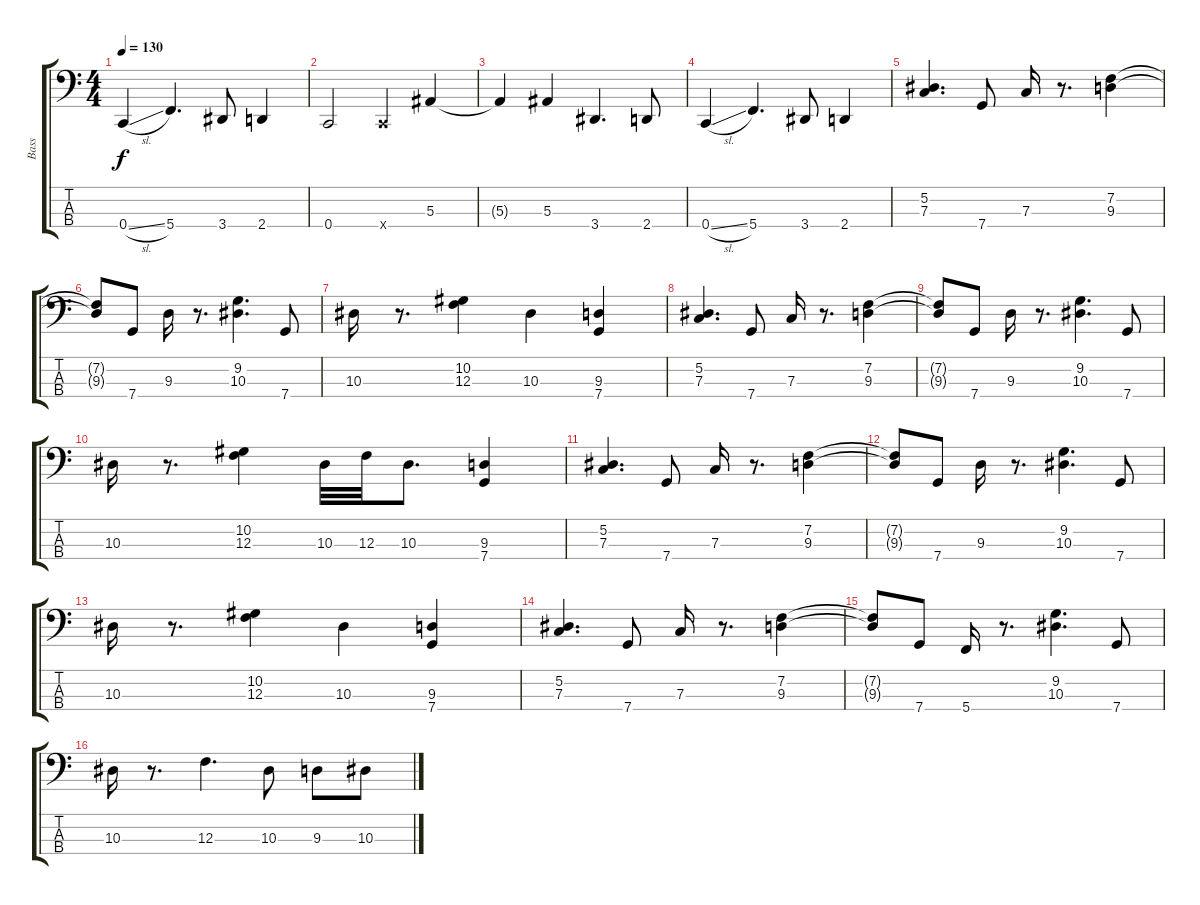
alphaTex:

\track ("Bass" "Bass") {instrument electricbassfinger}
\staff {score tabs}
\tuning (Eb2 Bb1 F1 C1) {hide}
\ts (4 4)
\tempo 130
\clef f4
\ks c
0.4{sl}.4{dy f} 5.4.4{d} 3.4.8 2.4.4 |
0.4.2 0.4{x}.4 5.3.4 |
5.3{t}.4 5.3.4 3.4.4{d} 2.4.8 |
0.4{sl}.4 5.4.4{d} 3.4.8 2.4.4 |
(5.2 7.3).4{d} 7.4.8 7.3.16 r.8{d} (7.2 9.3).4 |
(7.2{t} 9.3{t}).8 7.4.8 9.3.16 r.8{d} (9.2 10.3).4{d} 7.4.8 |
10.3.16 r.8{d} (10.2 12.3).4 10.3.4 (9.3 7.4).4 |
(5.2 7.3).4{d} 7.4.8 7.3.16 r.8{d} (7.2 9.3).4 |
(7.2{t} 9.3{t}).8 7.4.8 9.3.16 r.8{d} (9.2 10.3).4{d} 7.4.8 |
10.3.16 r.8{d} (10.2 12.3).4 10.3.32 12.3.32 10.3.8{d} (9.3 7.4).4 |
(5.2 7.3).4{d} 7.4.8 7.3.16 r.8{d} (7.2 9.3).4 |
(7.2{t} 9.3{t}).8 7.4.8 9.3.16 r.8{d} (9.2 10.3).4{d} 7.4.8 |
10.3.16 r.8{d} (10.2 12.3).4 10.3.4 (9.3 7.4).4 |
(5.2 7.3).4{d} 7.4.8 7.3.16 r.8{d} (7.2 9.3).4 |
(7.2{t} 9.3{t}).8 7.4.8 5.4.16 r.8{d} (9.2 10.3).4{d} 7.4.8 |
10.3.16 r.8{d} 12.3.4{d} 10.3.8 9.3.8 10.3.8
